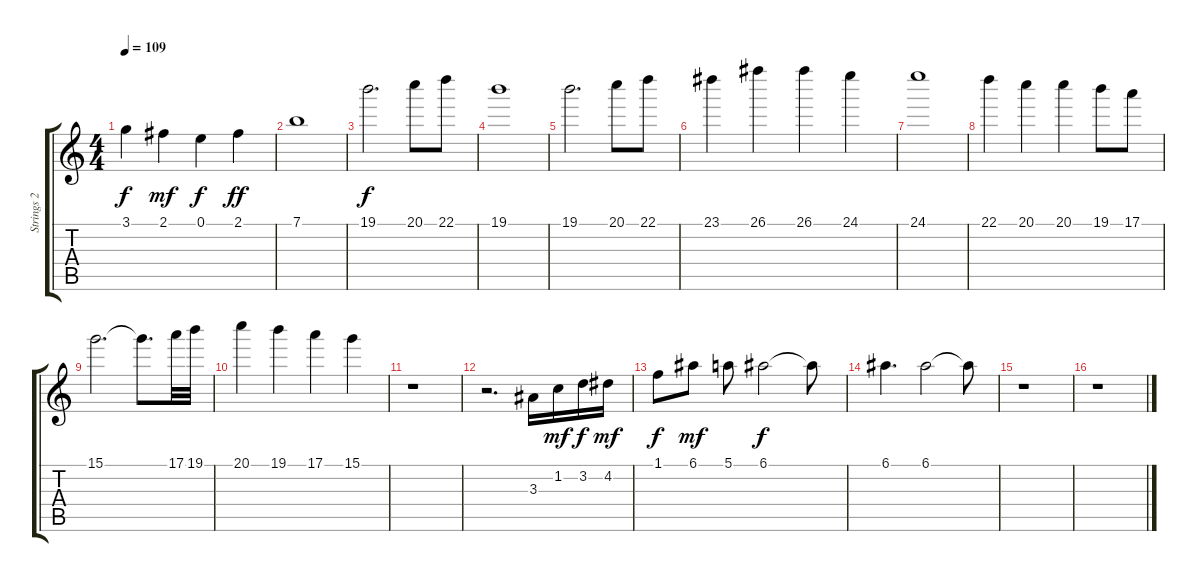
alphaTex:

\track ("Strings 2" "Strings 2") {instrument acousticguitarnylon}
\staff {score tabs}
\tuning (E4 B3 G3 D3 A2 E2) {hide}
\ts (4 4)
\tempo 109
\clef g2
\ks c
3.1.4{dy f} 2.1.4{dy mf} 0.1.4{dy f} 2.1.4{dy ff} |
7.1.1 |
19.1.2{d dy f} 20.1.8 22.1.8 |
19.1.1 |
19.1.2{d} 20.1.8 22.1.8 |
23.1.4 26.1.4 26.1.4 24.1.4 |
24.1.1 |
22.1.4 20.1.4 20.1.4 19.1.8 17.1.8 |
15.1.2{d} 15.1{t}.8{d} 17.1.32 19.1.32 |
20.1.4 19.1.4 17.1.4 15.1.4 |
r.1 |
r.2{d} 3.3.16 1.2.16{dy mf} 3.2.16{dy f} 4.2.16{dy mf} |
1.1.8{dy f} 6.1.8{dy mf} 5.1.8 6.1.2{dy f} 6.1{t}.8 |
6.1.4{d} 6.1.2 6.1{t}.8 |
r.1 |
r.1
